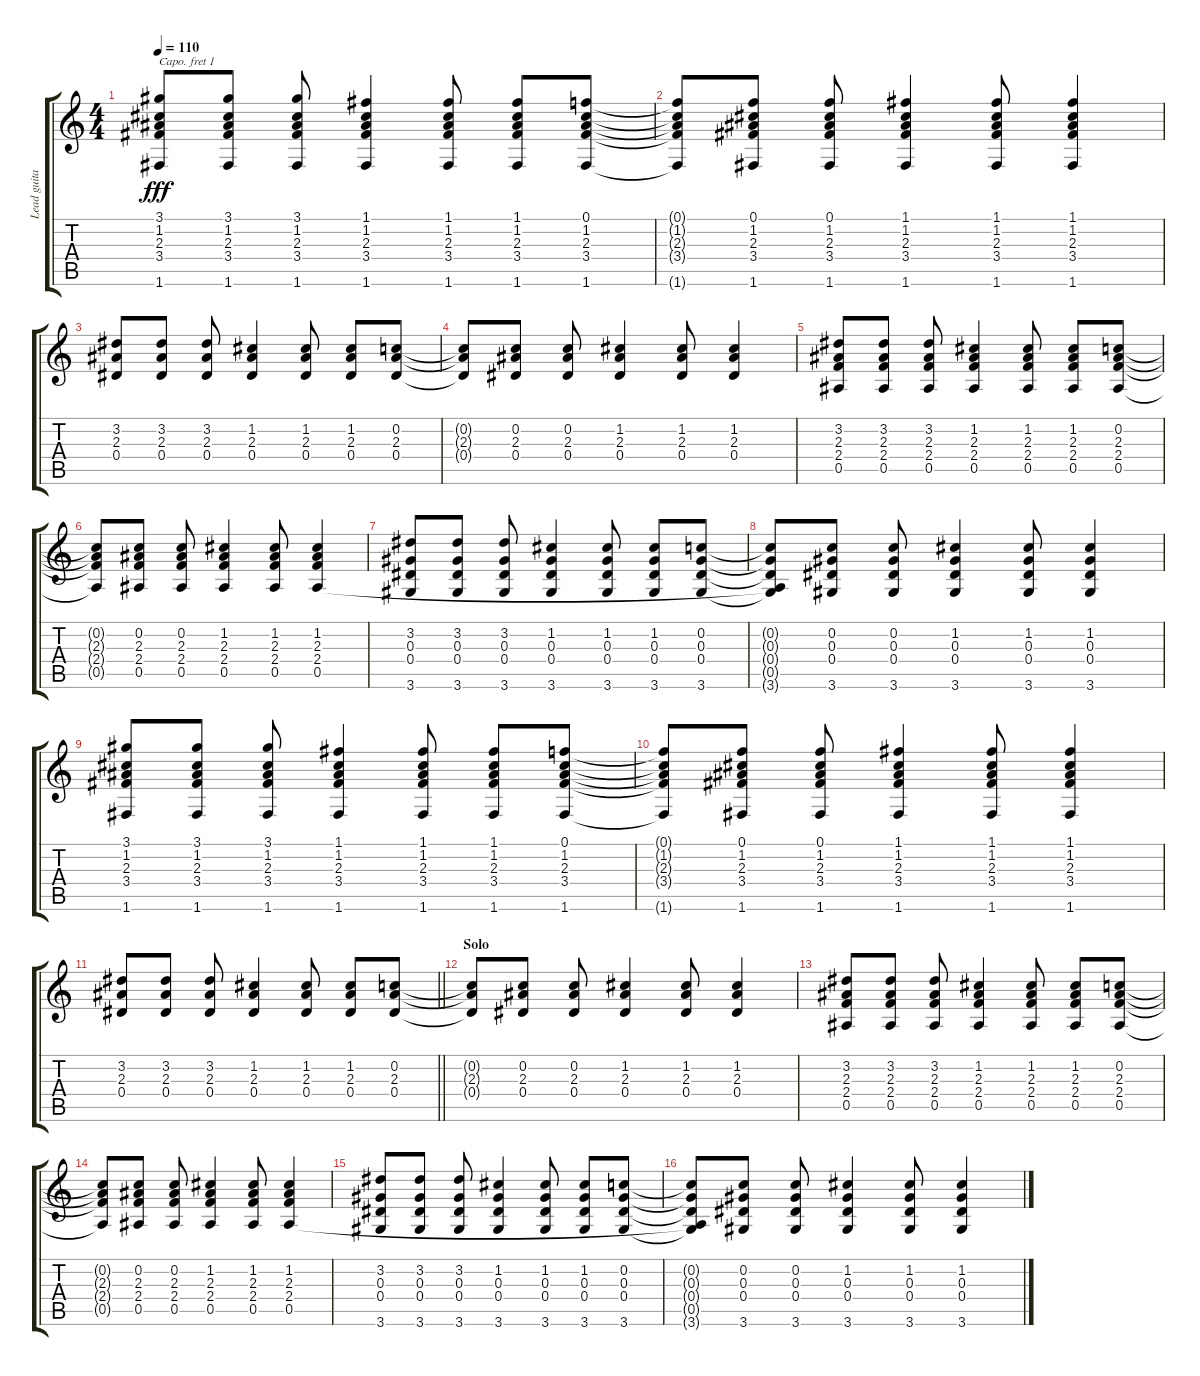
\track ("Lead guitar" "Lead guita") {instrument electricguitarmuted}
\staff {score tabs}
\capo 1
\tuning (E4 B3 G3 D3 A2 E2) {hide}
\ts (4 4)
\tempo 110
\clef g2
\ks c
(3.1 1.2 2.3 3.4 1.6).8{dy fff} (3.1 1.2 2.3 3.4 1.6).8 (3.1 1.2 2.3 3.4 1.6).8 (1.1 1.2 2.3 3.4 1.6).4 (1.1 1.2 2.3 3.4 1.6).8 (1.1 1.2 2.3 3.4 1.6).8 (0.1 1.2 2.3 3.4 1.6).8 |
(0.1{t} 1.2{t} 2.3{t} 3.4{t} 1.6{t}).8 (0.1 1.2 2.3 3.4 1.6).8 (0.1 1.2 2.3 3.4 1.6).8 (1.1 1.2 2.3 3.4 1.6).4 (1.1 1.2 2.3 3.4 1.6).8 (1.1 1.2 2.3 3.4 1.6).4 |
(3.2 2.3 0.4).8 (3.2 2.3 0.4).8 (3.2 2.3 0.4).8 (1.2 2.3 0.4).4 (1.2 2.3 0.4).8 (1.2 2.3 0.4).8 (0.2 2.3 0.4).8 |
(0.2{t} 2.3{t} 0.4{t}).8 (0.2 2.3 0.4).8 (0.2 2.3 0.4).8 (1.2 2.3 0.4).4 (1.2 2.3 0.4).8 (1.2 2.3 0.4).4 |
(3.2 2.3 2.4 0.5).8 (3.2 2.3 2.4 0.5).8 (3.2 2.3 2.4 0.5).8 (1.2 2.3 2.4 0.5).4 (1.2 2.3 2.4 0.5).8 (1.2 2.3 2.4 0.5).8 (0.2 2.3 2.4 0.5).8 |
(0.2{t} 2.3{t} 2.4{t} 0.5{t}).8 (0.2 2.3 2.4 0.5).8 (0.2 2.3 2.4 0.5).8 (1.2 2.3 2.4 0.5).4 (1.2 2.3 2.4 0.5).8 (1.2 2.3 2.4 0.5).4 |
(3.2 0.3 0.4 3.6).8 (3.2 0.3 0.4 3.6).8 (3.2 0.3 0.4 3.6).8 (1.2 0.3 0.4 3.6).4 (1.2 0.3 0.4 3.6).8 (1.2 0.3 0.4 3.6).8 (0.2 0.3 0.4 3.6).8 |
(0.2{t} 0.3{t} 0.4{t} 0.5{t} 3.6{t}).8 (0.2 0.3 0.4 3.6).8 (0.2 0.3 0.4 3.6).8 (1.2 0.3 0.4 3.6).4 (1.2 0.3 0.4 3.6).8 (1.2 0.3 0.4 3.6).4 |
(3.1 1.2 2.3 3.4 1.6).8 (3.1 1.2 2.3 3.4 1.6).8 (3.1 1.2 2.3 3.4 1.6).8 (1.1 1.2 2.3 3.4 1.6).4 (1.1 1.2 2.3 3.4 1.6).8 (1.1 1.2 2.3 3.4 1.6).8 (0.1 1.2 2.3 3.4 1.6).8 |
(0.1{t} 1.2{t} 2.3{t} 3.4{t} 1.6{t}).8 (0.1 1.2 2.3 3.4 1.6).8 (0.1 1.2 2.3 3.4 1.6).8 (1.1 1.2 2.3 3.4 1.6).4 (1.1 1.2 2.3 3.4 1.6).8 (1.1 1.2 2.3 3.4 1.6).4 |
\barLineRight lightlight
(3.2 2.3 0.4).8 (3.2 2.3 0.4).8 (3.2 2.3 0.4).8 (1.2 2.3 0.4).4 (1.2 2.3 0.4).8 (1.2 2.3 0.4).8 (0.2 2.3 0.4).8 |
\section ("" "Solo")
(0.2{t} 2.3{t} 0.4{t}).8 (0.2 2.3 0.4).8 (0.2 2.3 0.4).8 (1.2 2.3 0.4).4 (1.2 2.3 0.4).8 (1.2 2.3 0.4).4 |
(3.2 2.3 2.4 0.5).8 (3.2 2.3 2.4 0.5).8 (3.2 2.3 2.4 0.5).8 (1.2 2.3 2.4 0.5).4 (1.2 2.3 2.4 0.5).8 (1.2 2.3 2.4 0.5).8 (0.2 2.3 2.4 0.5).8 |
(0.2{t} 2.3{t} 2.4{t} 0.5{t}).8 (0.2 2.3 2.4 0.5).8 (0.2 2.3 2.4 0.5).8 (1.2 2.3 2.4 0.5).4 (1.2 2.3 2.4 0.5).8 (1.2 2.3 2.4 0.5).4 |
(3.2 0.3 0.4 3.6).8 (3.2 0.3 0.4 3.6).8 (3.2 0.3 0.4 3.6).8 (1.2 0.3 0.4 3.6).4 (1.2 0.3 0.4 3.6).8 (1.2 0.3 0.4 3.6).8 (0.2 0.3 0.4 3.6).8 |
(0.2{t} 0.3{t} 0.4{t} 0.5{t} 3.6{t}).8 (0.2 0.3 0.4 3.6).8 (0.2 0.3 0.4 3.6).8 (1.2 0.3 0.4 3.6).4 (1.2 0.3 0.4 3.6).8 (1.2 0.3 0.4 3.6).4
